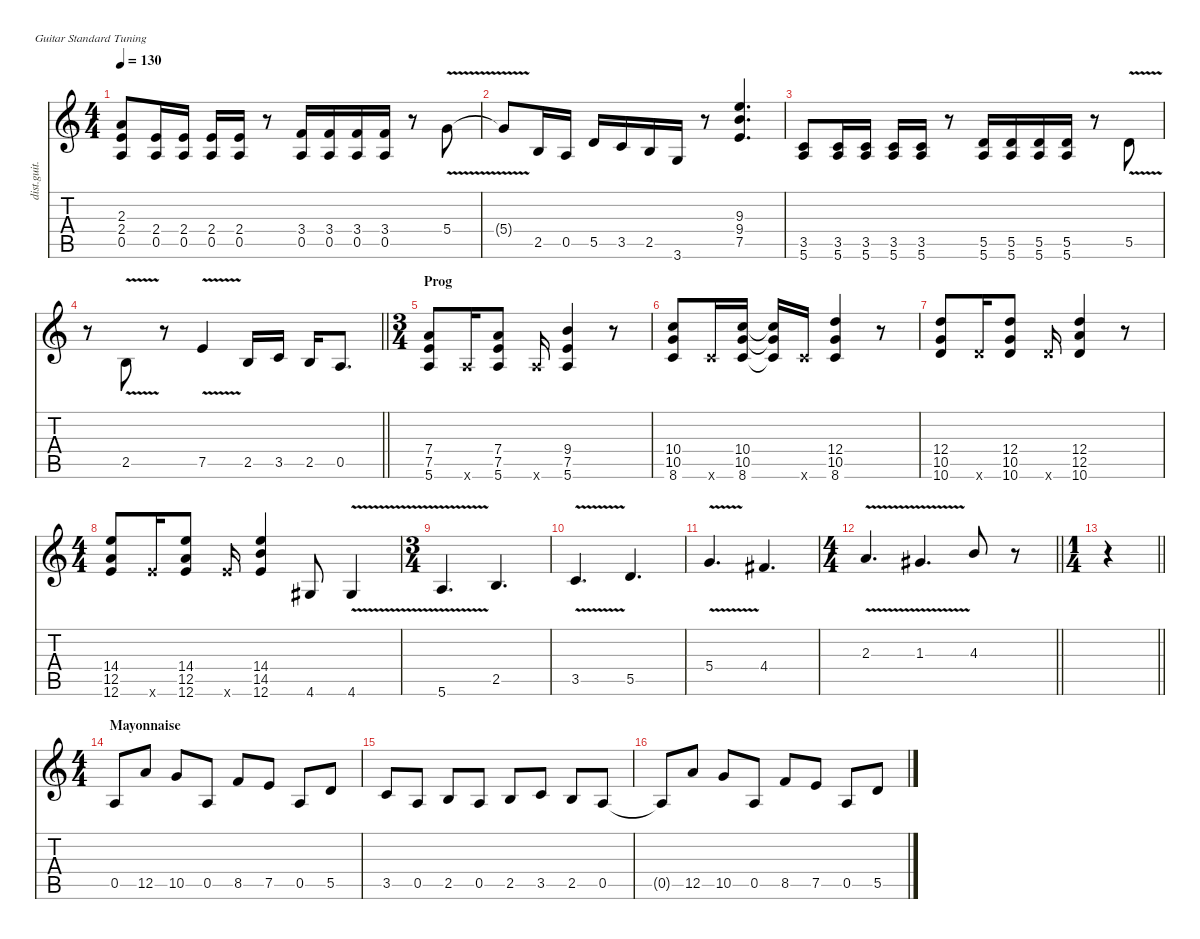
\defaultSystemsLayout 4
\hideDynamics
\bracketExtendMode nobrackets
\track ("Hichem" "dist.guit.") {instrument distortionguitar}
\staff {score tabs}
\tuning (E4 B3 G3 D3 A2 E2)
\voice
\ts (4 4)
\tempo 130
\clef g2
\ks c
(2.3 2.4 0.5).8{dy f beam Up} (2.4 0.5).16{beam Up} (2.4 0.5).16{beam Up} (2.4 0.5).16{beam Up} (2.4 0.5).16{beam Up} r.8{beam Down} (3.4 0.5).16{beam Up} (3.4 0.5).16{beam Up} (3.4 0.5).16{beam Up} (3.4 0.5).16{beam Up} r.8{beam Down} 5.4{v}.8{beam Up} |
5.4{v t}.8{beam Up} 2.5.16{beam Up} 0.5.16{beam Up} 5.5.16{beam Up} 3.5.16{beam Up} 2.5.16{beam Up} 3.6.16{beam Up} r.8{beam Down} (9.3 9.4 7.5).4{d beam Up} |
(3.5 5.6).8{beam Up} (3.5 5.6).16{beam Up} (3.5 5.6).16{beam Up} (3.5 5.6).16{beam Up} (3.5 5.6).16{beam Up} r.8{beam Down} (5.5 5.6).16{beam Up} (5.5 5.6).16{beam Up} (5.5 5.6).16{beam Up} (5.5 5.6).16{beam Up} r.8{beam Down} 5.5{v}.8{beam Up} |
\barLineRight lightlight
r.8{beam Down} 2.5{v}.8{beam Up} r.8{beam Down} 7.5{v}.4{beam Up} 2.5.16{beam Up} 3.5.16{beam Up} 2.5.16{beam Up} 0.5.8{d beam Up} |
\ts (3 4)
\beaming (8 2 2 2)
\section ("" "Prog")
(7.4 7.5 5.6).8{beam Up} 5.6{x}.16{beam Up} (7.4 7.5 5.6).8{beam Up} 5.6{x}.16{beam Up} (9.4 7.5 5.6).4{beam Up} r.8{beam Down} |
(10.4 10.5 8.6).8{beam Up} 8.6{x}.16{beam Up} (10.4 10.5 8.6).16{beam Up} (10.4{t} 10.5{t} 8.6{t}).16{beam Up} 8.6{x}.16{beam Up} (12.4 10.5 8.6).4{beam Up} r.8{beam Down} |
(12.4 10.5 10.6).8{beam Up} 10.6{x}.16{beam Up} (12.4 10.5 10.6).8{beam Up} 10.6{x}.16{beam Up} (12.4 12.5 10.6).4{beam Up} r.8{beam Down} |
\ts (4 4)
\beaming (8 2 2 2 2)
(14.4 12.5 12.6).8{beam Up} 12.6{x}.16{beam Up} (14.4 12.5 12.6).8{beam Up} 12.6{x}.16{beam Up} (14.4 14.5 12.6).4{beam Up} 4.6{acc #}.8{beam Up} 4.6{v acc #}.4{beam Up} |
\ts (3 4)
\beaming (8 2 2 2)
5.6{v}.4{d beam Up} 2.5.4{d beam Up} |
3.5{v}.4{d beam Up} 5.5.4{d beam Up} |
\beaming (8 6 4)
5.4{v}.4{d beam Up} 4.4{acc #}.4{d beam Up} |
\ts (4 4)
\beaming (8 6 4)
\barLineRight lightlight
2.3{v}.4{d beam Up} 1.3{v acc #}.4{d beam Up} 4.3.8{beam Up} r.8{beam Down} |
\ts (1 4)
\beaming (8 2)
\barLineRight lightlight
r.4{beam Up} |
\ts (4 4)
\beaming (8 2 2 2 2)
\section ("" "Mayonnaise")
0.5.8{beam Up} 12.5.8{beam Up} 10.5.8{beam Up} 0.5.8{beam Up} 8.5.8{beam Up} 7.5.8{beam Up} 0.5.8{beam Up} 5.5.8{beam Up} |
3.5.8{beam Up} 0.5.8{beam Up} 2.5.8{beam Up} 0.5.8{beam Up} 2.5.8{beam Up} 3.5.8{beam Up} 2.5.8{beam Up} 0.5.8{beam Up} |
0.5{t}.8{beam Up} 12.5.8{beam Up} 10.5.8{beam Up} 0.5.8{beam Up} 8.5.8{beam Up} 7.5.8{beam Up} 0.5.8{beam Up} 5.5.8{beam Up}
\voice
\clef g2
\ottava regular
\simile none
\ks c
|
|
|
\barLineRight lightlight
|
|
|
|
|
|
|
|
\barLineRight lightlight
|
\barLineRight lightlight
r.4{dy mf beam Down} |
|
|
